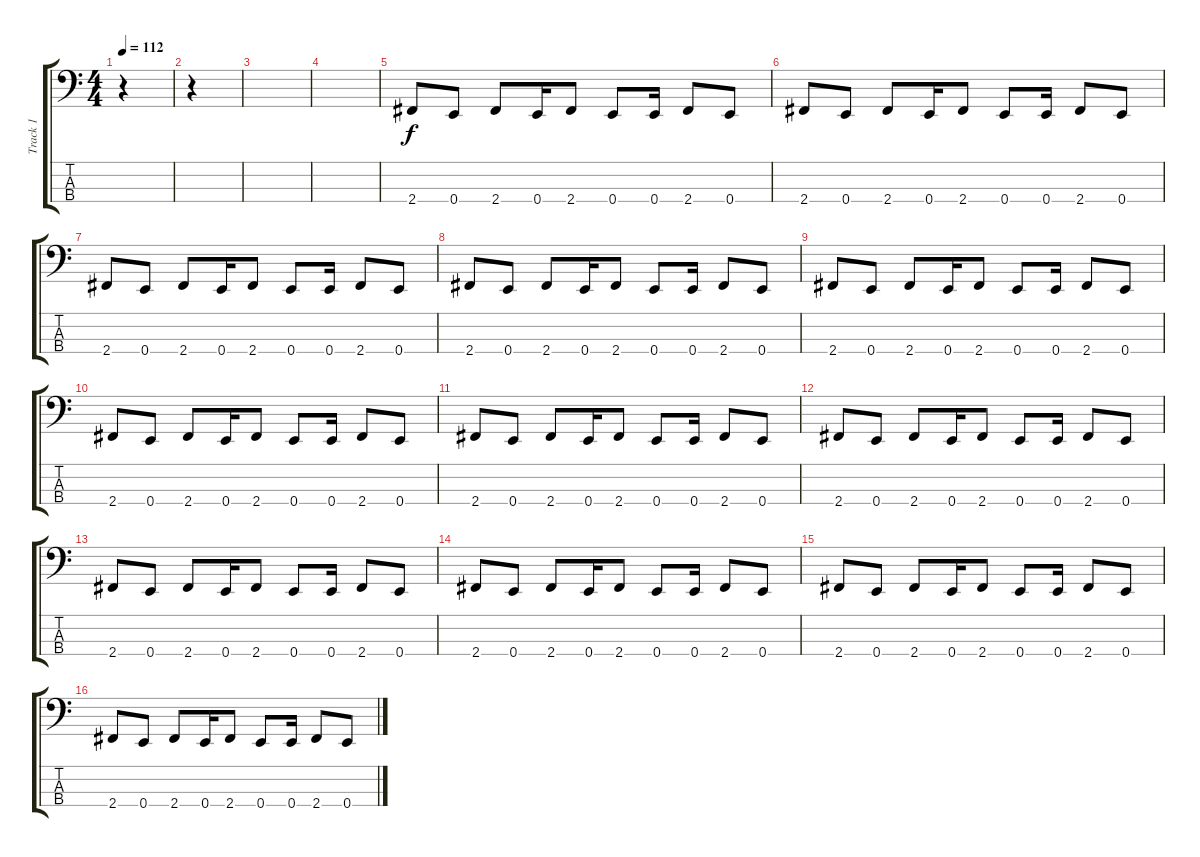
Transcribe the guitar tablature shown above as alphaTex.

\track ("Track 1" "Track 1") {instrument electricbasspick}
\staff {score tabs}
\tuning (G2 D2 A1 E1) {hide}
\ts (4 4)
\tempo 112
\clef f4
\ks c
r.4{dy f instrument electricbasspick} |
r.4 |
|
|
2.4.8 0.4.8 2.4.8 0.4.16 2.4.8 0.4.8 0.4.16 2.4.8 0.4.8 |
2.4.8 0.4.8 2.4.8 0.4.16 2.4.8 0.4.8 0.4.16 2.4.8 0.4.8 |
2.4.8 0.4.8 2.4.8 0.4.16 2.4.8 0.4.8 0.4.16 2.4.8 0.4.8 |
2.4.8 0.4.8 2.4.8 0.4.16 2.4.8 0.4.8 0.4.16 2.4.8 0.4.8 |
2.4.8 0.4.8 2.4.8 0.4.16 2.4.8 0.4.8 0.4.16 2.4.8 0.4.8 |
2.4.8 0.4.8 2.4.8 0.4.16 2.4.8 0.4.8 0.4.16 2.4.8 0.4.8 |
2.4.8 0.4.8 2.4.8 0.4.16 2.4.8 0.4.8 0.4.16 2.4.8 0.4.8 |
2.4.8 0.4.8 2.4.8 0.4.16 2.4.8 0.4.8 0.4.16 2.4.8 0.4.8 |
2.4.8 0.4.8 2.4.8 0.4.16 2.4.8 0.4.8 0.4.16 2.4.8 0.4.8 |
2.4.8 0.4.8 2.4.8 0.4.16 2.4.8 0.4.8 0.4.16 2.4.8 0.4.8 |
2.4.8 0.4.8 2.4.8 0.4.16 2.4.8 0.4.8 0.4.16 2.4.8 0.4.8 |
2.4.8 0.4.8 2.4.8 0.4.16 2.4.8 0.4.8 0.4.16 2.4.8 0.4.8
